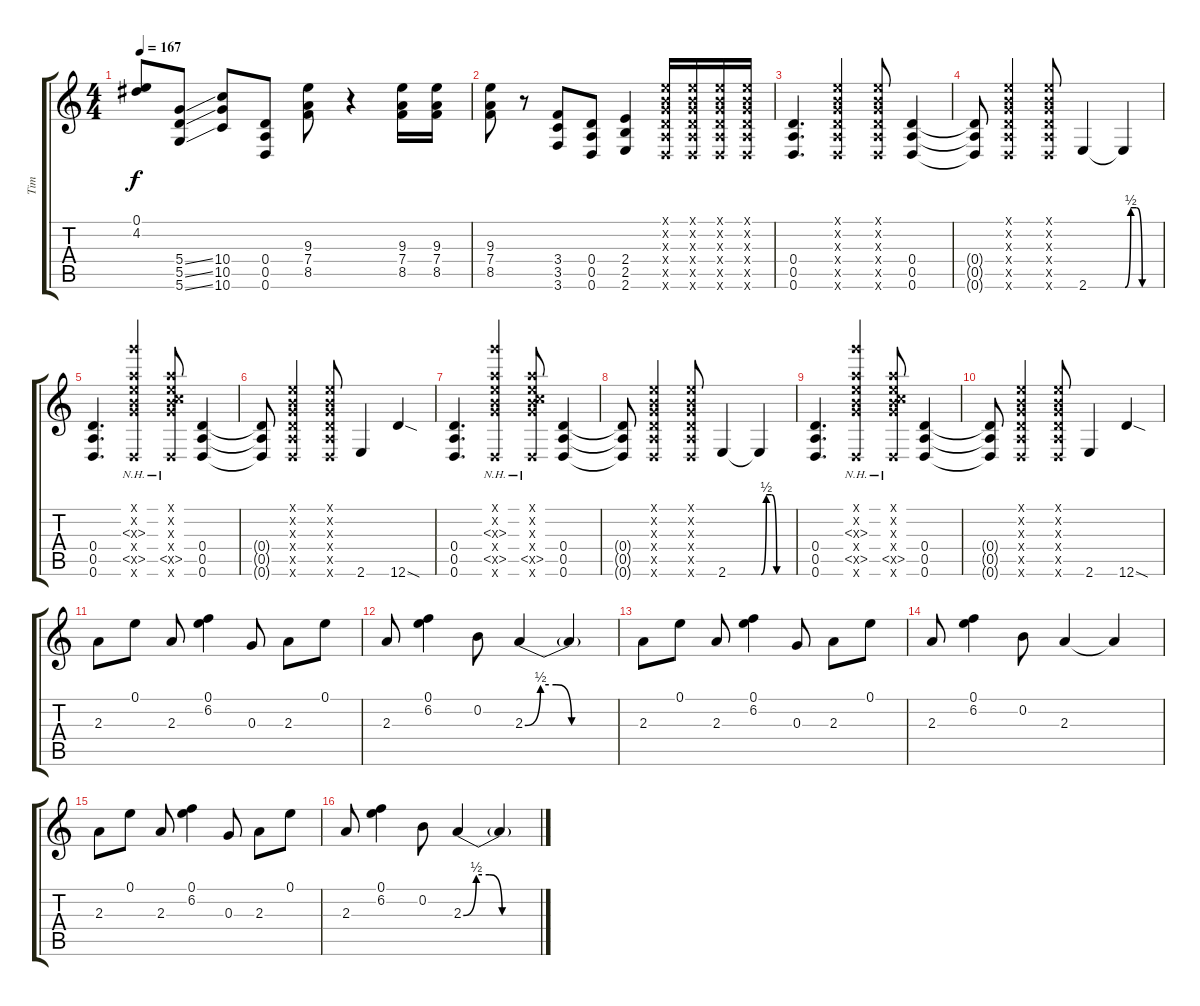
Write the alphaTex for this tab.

\track ("Tim" "Tim") {instrument overdrivenguitar}
\staff {score tabs}
\tuning (E4 B3 G3 D3 A2 D2) {hide}
\ts (4 4)
\tempo 167
\clef g2
\ks c
(0.1{t} 4.2{t}).8{dy f} (5.4{ss} 5.5{ss} 5.6{ss}).8 (10.4 10.5 10.6).8 (0.4 0.5 0.6).8 (9.3 7.4 8.5).8 r.4 (9.3 7.4 8.5).16 (9.3 7.4 8.5).16 |
(9.3 7.4 8.5).8 r.8 (3.4 3.5 3.6).8 (0.4 0.5 0.6).8 (2.4 2.5 2.6).4 (0.1{x} 0.2{x} 0.3{x} 0.4{x} 0.5{x} 0.6{x}).16 (0.1{x} 0.2{x} 0.3{x} 0.4{x} 0.5{x} 0.6{x}).16 (0.1{x} 0.2{x} 0.3{x} 0.4{x} 0.5{x} 0.6{x}).16 (0.1{x} 0.2{x} 0.3{x} 0.4{x} 0.5{x} 0.6{x}).16 |
(0.4 0.5 0.6).4{d} (0.1{x} 0.2{x} 0.3{x} 0.4{x} 0.5{x} 0.6{x}).4 (0.1{x} 0.2{x} 0.3{x} 0.4{x} 0.5{x} 0.6{x}).8 (0.4 0.5 0.6).4 |
(0.4{t} 0.5{t} 0.6{t}).8 (0.1{x} 0.2{x} 0.3{x} 0.4{x} 0.5{x} 0.6{x}).4 (0.1{x} 0.2{x} 0.3{x} 0.4{x} 0.5{x} 0.6{x}).8 2.6.4 2.6{be (custom 0 0 10 2 20 2 30 0 60 0) t}.4 |
(0.4 0.5 0.6).4{d} (0.1{x} 0.2{x} 5.3{nh x} 5.4{x} 5.5{nh x} 0.6{x}).4 (0.1{x} 0.2{x} 5.3{x} 5.4{x} 5.5{nh x} 0.6{x}).8 (0.4 0.5 0.6).4 |
(0.4{t} 0.5{t} 0.6{t}).8 (0.1{x} 0.2{x} 0.3{x} 0.4{x} 0.5{x} 0.6{x}).4 (0.1{x} 0.2{x} 0.3{x} 0.4{x} 0.5{x} 0.6{x}).8 2.6.4 12.6{sod}.4 |
(0.4 0.5 0.6).4{d} (0.1{x} 0.2{x} 5.3{nh x} 5.4{x} 5.5{nh x} 0.6{x}).4 (0.1{x} 0.2{x} 5.3{x} 5.4{x} 5.5{nh x} 0.6{x}).8 (0.4 0.5 0.6).4 |
(0.4{t} 0.5{t} 0.6{t}).8 (0.1{x} 0.2{x} 0.3{x} 0.4{x} 0.5{x} 0.6{x}).4 (0.1{x} 0.2{x} 0.3{x} 0.4{x} 0.5{x} 0.6{x}).8 2.6.4 2.6{be (custom 0 0 10 2 20 2 30 0 60 0) t}.4 |
(0.4 0.5 0.6).4{d} (0.1{x} 0.2{x} 5.3{nh x} 5.4{x} 5.5{nh x} 0.6{x}).4 (0.1{x} 0.2{x} 5.3{x} 5.4{x} 5.5{nh x} 0.6{x}).8 (0.4 0.5 0.6).4 |
(0.4{t} 0.5{t} 0.6{t}).8 (0.1{x} 0.2{x} 0.3{x} 0.4{x} 0.5{x} 0.6{x}).4 (0.1{x} 0.2{x} 0.3{x} 0.4{x} 0.5{x} 0.6{x}).8 2.6.4 12.6{sod}.4 |
2.3.8 0.1.8 2.3.8 (0.1 6.2).4 0.3.8 2.3.8 0.1.8 |
2.3.8 (0.1 6.2).4 0.2.8 2.3{be (custom 0 0 10 2 20 2 30 0 60 0)}.4 2.3{t}.4 |
2.3.8 0.1.8 2.3.8 (0.1 6.2).4 0.3.8 2.3.8 0.1.8 |
2.3.8 (0.1 6.2).4 0.2.8 2.3.4 2.3{t}.4 |
2.3.8 0.1.8 2.3.8 (0.1 6.2).4 0.3.8 2.3.8 0.1.8 |
2.3.8 (0.1 6.2).4 0.2.8 2.3{be (custom 0 0 10 2 20 2 30 0 60 0)}.4 2.3{t}.4
